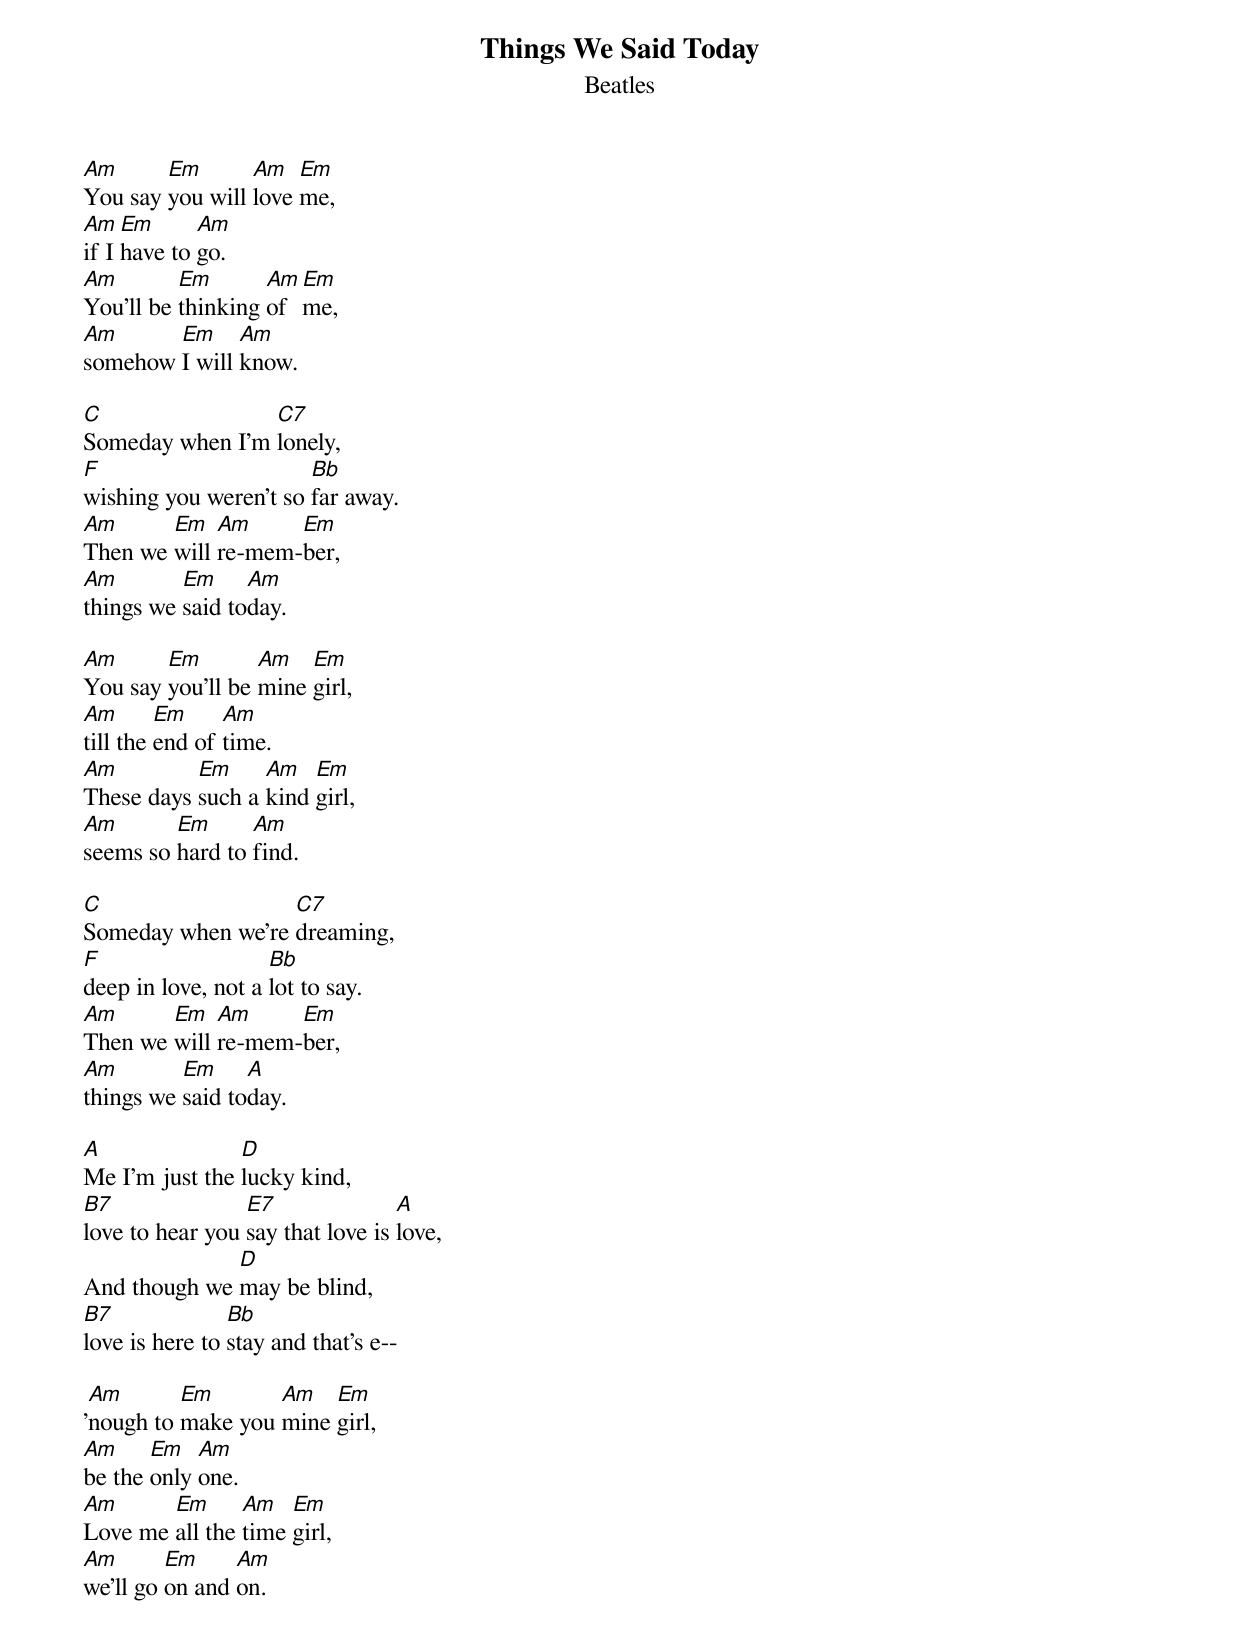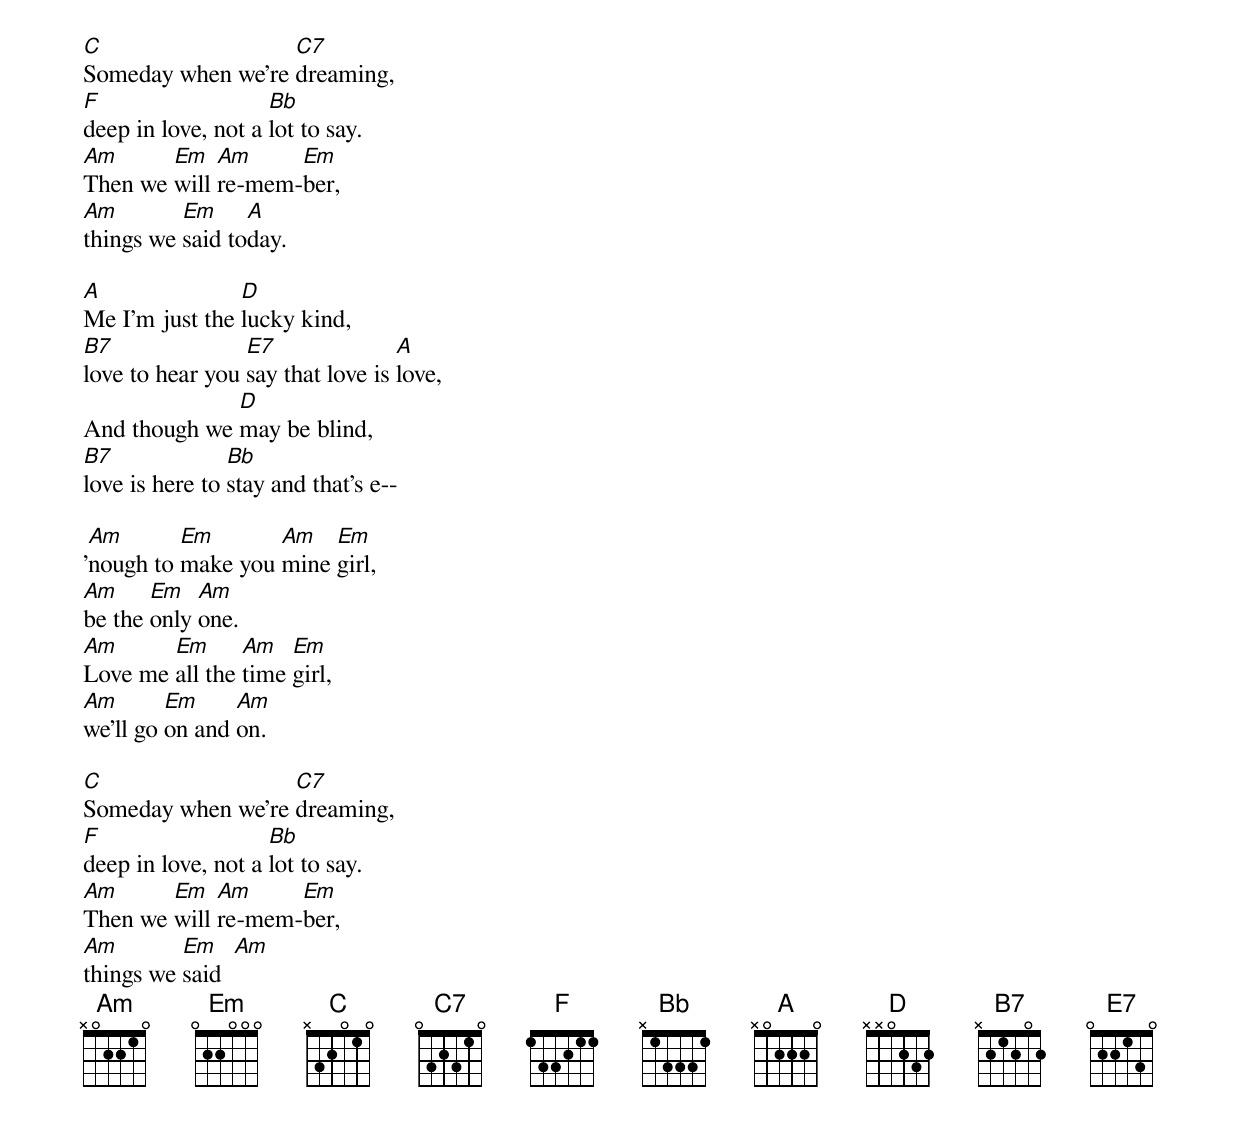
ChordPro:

{title: Things We Said Today}
{subtitle: Beatles}

[Am]You say [Em]you will [Am]love [Em]me,
[Am]if I [Em]have to [Am]go.
[Am]You'll be [Em]thinking [Am]of [Em]me,
[Am]somehow [Em]I will [Am]know.

[C]Someday when I'm [C7]lonely,
[F]wishing you weren't so [Bb]far away.
[Am]Then we [Em]will [Am]re-mem-[Em]ber,
[Am]things we [Em]said to[Am]day.

[Am]You say [Em]you'll be [Am]mine [Em]girl,
[Am]till the [Em]end of [Am]time.
[Am]These days [Em]such a [Am]kind [Em]girl,
[Am]seems so [Em]hard to [Am]find.

[C]Someday when we're [C7]dreaming,
[F]deep in love, not a [Bb]lot to say.
[Am]Then we [Em]will [Am]re-mem-[Em]ber,
[Am]things we [Em]said to[A]day.

[A]Me I'm just the [D]lucky kind,
[B7]love to hear you [E7]say that love is [A]love,
And though we [D]may be blind,
[B7]love is here to [Bb]stay and that's e--

'[Am]nough to [Em]make you [Am]mine [Em]girl,
[Am]be the [Em]only [Am]one.
[Am]Love me [Em]all the [Am]time [Em]girl,
[Am]we'll go [Em]on and [Am]on.

[C]Someday when we're [C7]dreaming,
[F]deep in love, not a [Bb]lot to say.
[Am]Then we [Em]will [Am]re-mem-[Em]ber,
[Am]things we [Em]said to[A]day.

[A]Me I'm just the [D]lucky kind,
[B7]love to hear you [E7]say that love is [A]love,
And though we [D]may be blind,
[B7]love is here to [Bb]stay and that's e--

'[Am]nough to [Em]make you [Am]mine [Em]girl,
[Am]be the [Em]only [Am]one.
[Am]Love me [Em]all the [Am]time [Em]girl,
[Am]we'll go [Em]on and [Am]on.

[C]Someday when we're [C7]dreaming,
[F]deep in love, not a [Bb]lot to say.
[Am]Then we [Em]will [Am]re-mem-[Em]ber,
[Am]things we [Em]said  [Am]
